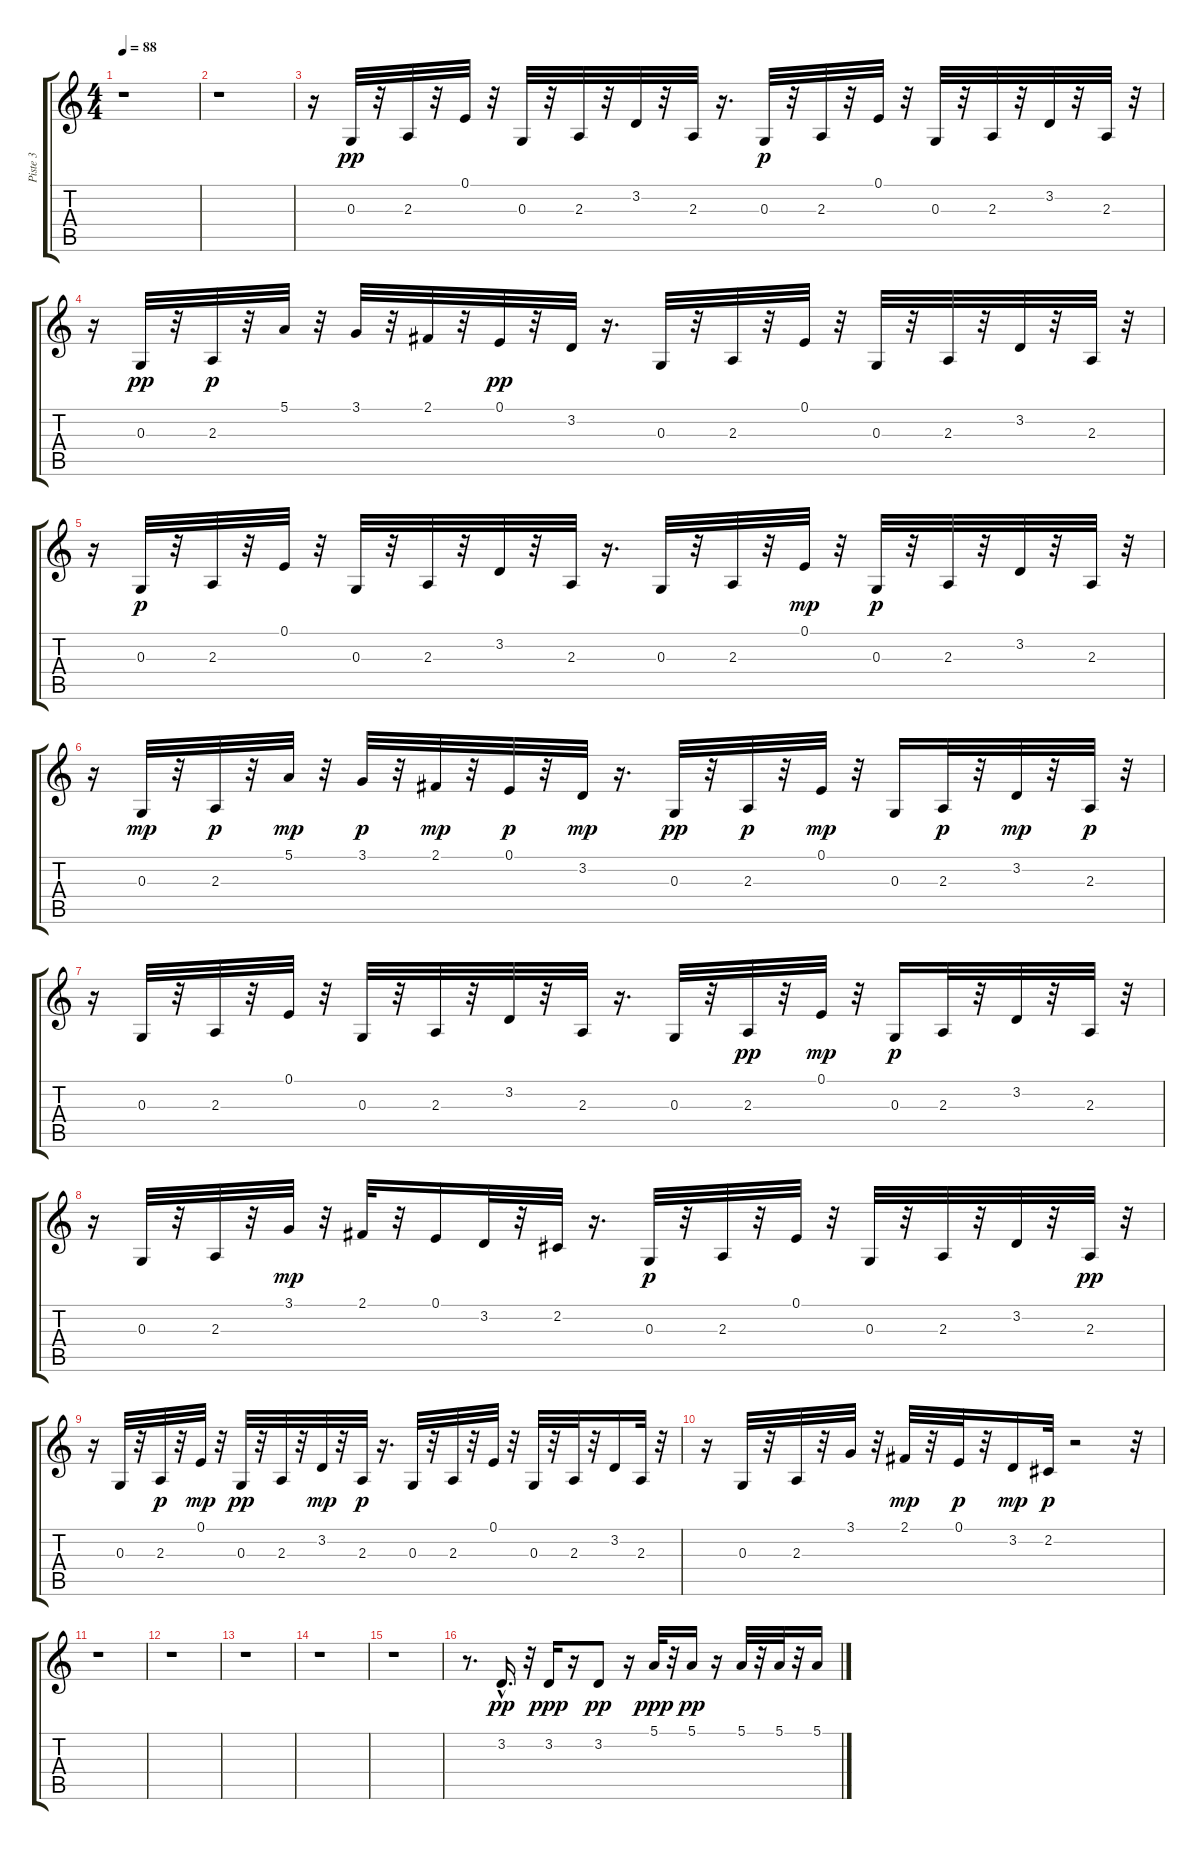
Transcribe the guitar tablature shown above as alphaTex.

\track ("Piste 3" "Piste 3") {instrument shamisen}
\staff {score tabs}
\tuning (E4 B3 G3 D3 A2 E2) {hide}
\ts (4 4)
\tempo 88
\clef g2
\ks c
r.1{dy p} |
r.1 |
r.16 0.3.32{dy pp} r.32 2.3.32 r.32 0.1.32 r.32 0.3.32 r.32 2.3.32 r.32 3.2.32 r.32 2.3.32 r.16{d} 0.3.32{dy p} r.32 2.3.32 r.32 0.1.32 r.32 0.3.32 r.32 2.3.32 r.32 3.2.32 r.32 2.3.32 r.32 |
r.16 0.3.32{dy pp} r.32 2.3.32{dy p} r.32 5.1.32 r.32 3.1.32 r.32 2.1.32 r.32 0.1.32{dy pp} r.32 3.2.32 r.16{d} 0.3.32 r.32 2.3.32 r.32 0.1.32 r.32 0.3.32 r.32 2.3.32 r.32 3.2.32 r.32 2.3.32 r.32 |
r.16 0.3.32{dy p} r.32 2.3.32 r.32 0.1.32 r.32 0.3.32 r.32 2.3.32 r.32 3.2.32 r.32 2.3.32 r.16{d} 0.3.32 r.32 2.3.32 r.32 0.1.32{dy mp} r.32 0.3.32{dy p} r.32 2.3.32 r.32 3.2.32 r.32 2.3.32 r.32 |
r.16 0.3.32{dy mp} r.32 2.3.32{dy p} r.32 5.1.32{dy mp} r.32 3.1.32{dy p} r.32 2.1.32{dy mp} r.32 0.1.32{dy p} r.32 3.2.32{dy mp} r.16{d} 0.3.32{dy pp} r.32 2.3.32{dy p} r.32 0.1.32{dy mp} r.32 0.3.16 2.3.32{dy p} r.32 3.2.32{dy mp} r.32 2.3.32{dy p} r.32 |
r.16 0.3.32 r.32 2.3.32 r.32 0.1.32 r.32 0.3.32 r.32 2.3.32 r.32 3.2.32 r.32 2.3.32 r.16{d} 0.3.32 r.32 2.3.32{dy pp} r.32 0.1.32{dy mp} r.32 0.3.16{dy p} 2.3.32 r.32 3.2.32 r.32 2.3.32 r.32 |
r.16 0.3.32 r.32 2.3.32 r.32 3.1.32{dy mp} r.32 2.1.32 r.32 0.1.16 3.2.32 r.32 2.2.32 r.16{d} 0.3.32{dy p} r.32 2.3.32 r.32 0.1.32 r.32 0.3.32 r.32 2.3.32 r.32 3.2.32 r.32 2.3.32{dy pp} r.32 |
r.16 0.3.32 r.32 2.3.32{dy p} r.32 0.1.32{dy mp} r.32 0.3.32{dy pp} r.32 2.3.32 r.32 3.2.32{dy mp} r.32 2.3.32{dy p} r.16{d} 0.3.32 r.32 2.3.32 r.32 0.1.32 r.32 0.3.32 r.32 2.3.32 r.32 3.2.16 2.3.32 r.32 |
r.16 0.3.32 r.32 2.3.32 r.32 3.1.32 r.32 2.1.32{dy mp} r.32 0.1.32{dy p} r.32 3.2.16{dy mp} 2.2.32{dy p} r.2 r.32 |
r.1 |
r.1 |
r.1 |
r.1 |
r.1 |
r.8{d} 3.2{hac}.16{d dy pp} r.32 3.2.16{dy ppp} r.16 3.2.8{dy pp} r.16 5.1.32{dy ppp} r.32 5.1.16{dy pp} r.16 5.1.32 r.32 5.1.32 r.32 5.1.16
